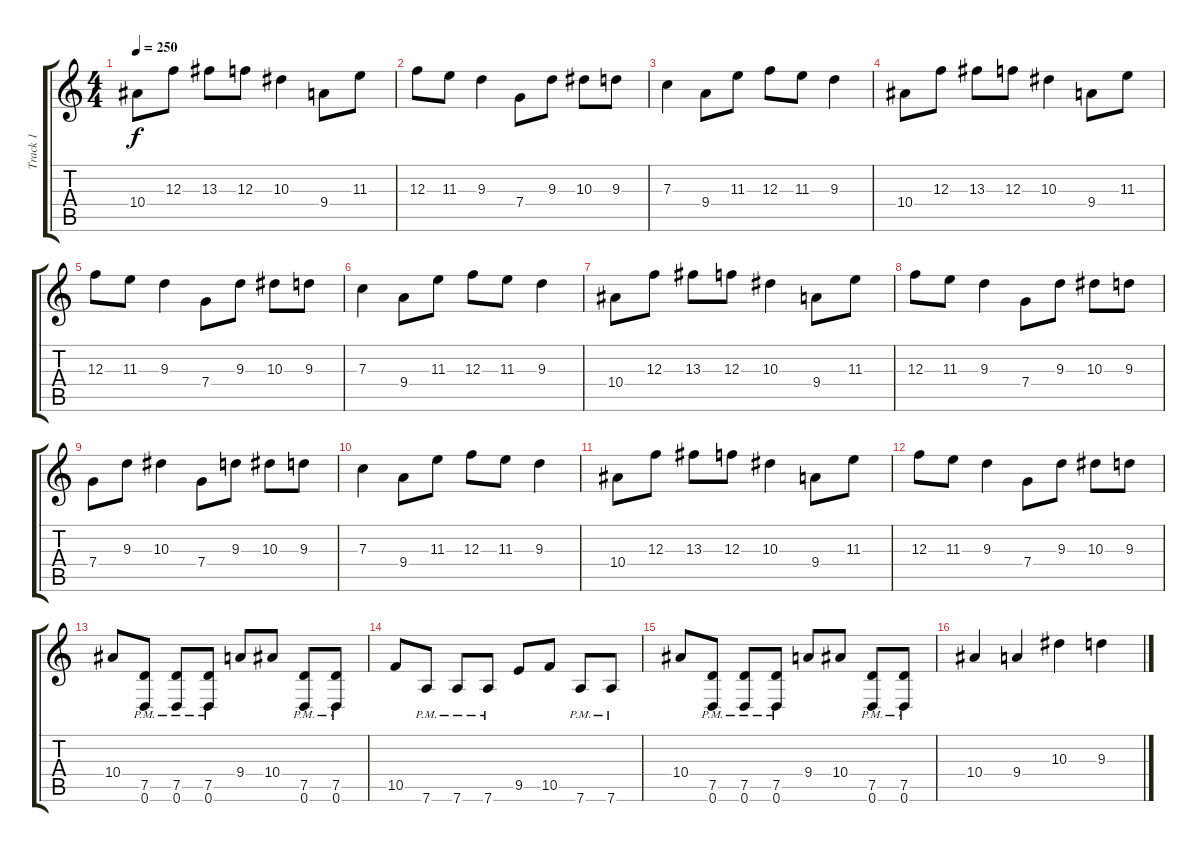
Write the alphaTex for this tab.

\track ("Track 1" "Track 1") {instrument distortionguitar}
\staff {score tabs}
\tuning (D4 A3 F3 C3 G2 D2) {hide}
\ts (4 4)
\tempo 250
\clef g2
\ks c
10.4.8{dy f} 12.3.8 13.3.8 12.3.8 10.3.4 9.4.8 11.3.8 |
12.3.8 11.3.8 9.3.4 7.4.8 9.3.8 10.3.8 9.3.8 |
7.3.4 9.4.8 11.3.8 12.3.8 11.3.8 9.3.4 |
10.4.8 12.3.8 13.3.8 12.3.8 10.3.4 9.4.8 11.3.8 |
12.3.8 11.3.8 9.3.4 7.4.8 9.3.8 10.3.8 9.3.8 |
7.3.4 9.4.8 11.3.8 12.3.8 11.3.8 9.3.4 |
10.4.8 12.3.8 13.3.8 12.3.8 10.3.4 9.4.8 11.3.8 |
12.3.8 11.3.8 9.3.4 7.4.8 9.3.8 10.3.8 9.3.8 |
7.4.8 9.3.8 10.3.4 7.4.8 9.3.8 10.3.8 9.3.8 |
7.3.4 9.4.8 11.3.8 12.3.8 11.3.8 9.3.4 |
10.4.8 12.3.8 13.3.8 12.3.8 10.3.4 9.4.8 11.3.8 |
12.3.8 11.3.8 9.3.4 7.4.8 9.3.8 10.3.8 9.3.8 |
10.4.8 (7.5{pm} 0.6{pm}).8 (7.5{pm} 0.6{pm}).8 (7.5{pm} 0.6{pm}).8 9.4.8 10.4.8 (7.5{pm} 0.6{pm}).8 (7.5{pm} 0.6{pm}).8 |
10.5.8 7.6{pm}.8 7.6{pm}.8 7.6{pm}.8 9.5.8 10.5.8 7.6{pm}.8 7.6{pm}.8 |
10.4.8 (7.5{pm} 0.6{pm}).8 (7.5{pm} 0.6{pm}).8 (7.5{pm} 0.6{pm}).8 9.4.8 10.4.8 (7.5{pm} 0.6{pm}).8 (7.5{pm} 0.6{pm}).8 |
10.4.4 9.4.4 10.3.4 9.3.4
